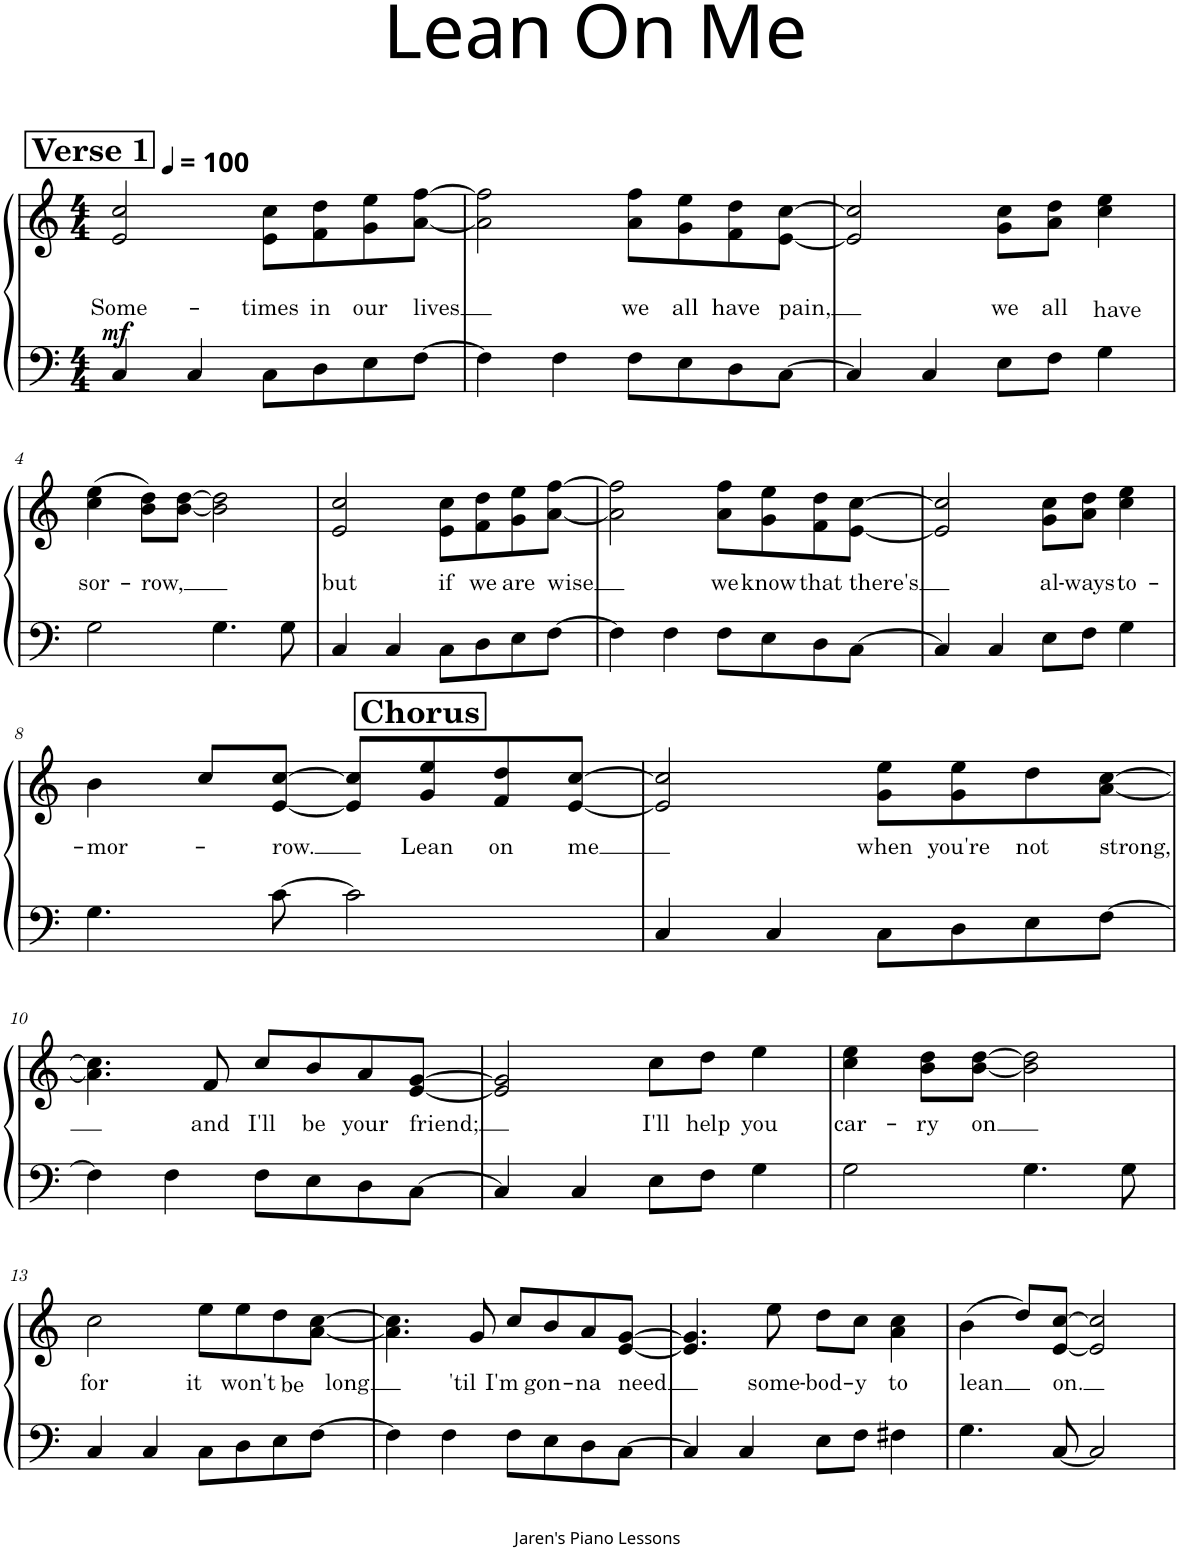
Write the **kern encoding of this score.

**kern	**kern	**text	**dynam
*part1	*part1	*part1	*part1
*staff2	*staff1	*staff1	*staff1/2
*I"Piano	*	*	*
*I'Pno.	*	*	*
*clefF4	*clefG2	*	*
*k[]	*k[]	*	*
*M4/4	*M4/4	*	*
*MM100	*MM100	*	*
!!LO:REH:place=s1:a:B:cj:fs=14:t=Verse 1
=1	=1	=1	=1
!	!	!LO:LY:b	!LO:DY:b
4C/	2e/ 2cc/	Some-	mf
4C/	.	.	.
!	!	!LO:LY:b	!
8C\L	8e\ 8cc\L	-times	.
!	!	!LO:LY:b	!
8D\	8f\ 8dd\	in	.
!	!	!LO:LY:b	!
8E\	8g\ 8ee\	our	.
!	!	!LO:LY:b	!
[8F\J	[8a\ [8ff\J	lives	.
=2	=2	=2	=2
4F\]	2a\] 2ff\]	.	.
4F\	.	.	.
!	!	!LO:LY:b	!
8F\L	8a\ 8ff\L	we	.
!	!	!LO:LY:b	!
8E\	8g\ 8ee\	all	.
!	!	!LO:LY:b	!
8D\	8f\ 8dd\	have	.
!	!	!LO:LY:b	!
[8C\J	[8e\ [8cc\J	pain,	.
=3	=3	=3	=3
4C/]	2e/] 2cc/]	.	.
4C/	.	.	.
!	!	!LO:LY:b	!
8E\L	8g\ 8cc\L	we	.
!	!	!LO:LY:b	!
8F\J	8a\ 8dd\J	all	.
!	!	!LO:LY:b	!
4G\	4cc\ 4ee\	have	.
!!LO:LB:g=z
=4	=4	=4	=4
!	!	!LO:LY:b	!
2G\	(4cc\ 4ee\	sor-	.
!	!	!LO:LY:b	!
.	8b\ 8dd\L)	-row,	.
.	[8b\ [8dd\J	.	.
4.G\	2b\] 2dd\]	.	.
8G\	.	.	.
=5	=5	=5	=5
!	!	!LO:LY:b	!
4C/	2e/ 2cc/	but	.
4C/	.	.	.
!	!	!LO:LY:b	!
8C\L	8e\ 8cc\L	if	.
!	!	!LO:LY:b	!
8D\	8f\ 8dd\	we	.
!	!	!LO:LY:b	!
8E\	8g\ 8ee\	are	.
!	!	!LO:LY:b	!
[8F\J	[8a\ [8ff\J	wise	.
=6	=6	=6	=6
4F\]	2a\] 2ff\]	.	.
4F\	.	.	.
!	!	!LO:LY:b	!
8F\L	8a\ 8ff\L	we	.
!	!	!LO:LY:b	!
8E\	8g\ 8ee\	know	.
!	!	!LO:LY:b	!
8D\	8f\ 8dd\	that	.
!	!	!LO:LY:b	!
[8C\J	[8e\ [8cc\J	there's	.
=7	=7	=7	=7
4C/]	2e/] 2cc/]	.	.
4C/	.	.	.
!	!	!LO:LY:b	!
8E\L	8g\ 8cc\L	al-	.
!	!	!LO:LY:b	!
8F\J	8a\ 8dd\J	-ways	.
!	!	!LO:LY:b	!
4G\	4cc\ 4ee\	to-	.
!!LO:LB:g=z
!!LO:REH:place=s1:a:B:cj:fs=14:t=Chorus:qo=2.5
=8	=8	=8	=8
!	!	!LO:LY:b	!
4.G\	4b\	-mor-	.
.	8cc/L	.	.
!	!	!LO:LY:b	!
[8c\	[8e/ [8cc/J	-row.	.
2c\]	8e/] 8cc/]L	.	.
!	!	!LO:LY:b	!
.	8g/ 8ee/	Lean	.
!	!	!LO:LY:b	!
.	8f/ 8dd/	on	.
!	!	!LO:LY:b	!
.	[8e/ [8cc/J	me	.
=9	=9	=9	=9
4C/	2e/] 2cc/]	.	.
4C/	.	.	.
!	!	!LO:LY:b	!
8C\L	8g\ 8ee\L	when	.
!	!	!LO:LY:b	!
8D\	8g\ 8ee\	you're	.
!	!	!LO:LY:b	!
8E\	8dd\	not	.
!	!	!LO:LY:b	!
[8F\J	[8a\ [8cc\J	strong,	.
!!LO:LB:g=z
=10	=10	=10	=10
4F\]	4.a\] 4.cc\]	.	.
4F\	.	.	.
!	!	!LO:LY:b	!
.	8f/	and	.
!	!	!LO:LY:b	!
8F\L	8cc/L	I'll	.
!	!	!LO:LY:b	!
8E\	8b/	be	.
!	!	!LO:LY:b	!
8D\	8a/	your	.
!	!	!LO:LY:b	!
[8C\J	[8e/ [8g/J	friend;	.
=11	=11	=11	=11
4C/]	2e/] 2g/]	.	.
4C/	.	.	.
!	!	!LO:LY:b	!
8E\L	8cc\L	I'll	.
!	!	!LO:LY:b	!
8F\J	8dd\J	help	.
!	!	!LO:LY:b	!
4G\	4ee\	you	.
=12	=12	=12	=12
!	!	!LO:LY:b	!
2G\	4cc\ 4ee\	car-	.
!	!	!LO:LY:b	!
.	8b\ 8dd\L	-ry	.
!	!	!LO:LY:b	!
.	[8b\ [8dd\J	on	.
4.G\	2b\] 2dd\]	.	.
8G\	.	.	.
!!LO:LB:g=z
=13	=13	=13	=13
!	!	!LO:LY:b	!
4C/	2cc\	for	.
4C/	.	.	.
!	!	!LO:LY:b	!
8C\L	8ee\L	it	.
!	!	!LO:LY:b	!
8D\	8ee\	won't	.
!	!	!LO:LY:b	!
8E\	8dd\	be	.
!	!	!LO:LY:b	!
[8F\J	[8a\ [8cc\J	long	.
=14	=14	=14	=14
4F\]	4.a\] 4.cc\]	.	.
4F\	.	.	.
!	!	!LO:LY:b	!
.	8g/	'til	.
!	!	!LO:LY:b	!
8F\L	8cc/L	I'm	.
!	!	!LO:LY:b	!
8E\	8b/	gon-	.
!	!	!LO:LY:b	!
8D\	8a/	-na	.
!	!	!LO:LY:b	!
[8C\J	[8e/ [8g/J	need	.
=15	=15	=15	=15
4C/]	4.e/] 4.g/]	.	.
4C/	.	.	.
!	!	!LO:LY:b	!
.	8ee\	some-	.
!	!	!LO:LY:b	!
8E\L	8dd\L	-bod-	.
!	!	!LO:LY:b	!
8F\J	8cc\J	-y	.
!	!	!LO:LY:b	!
4F#X\	4a\ 4cc\	to	.
=16	=16	=16	=16
!	!	!LO:LY:b	!
4.G\	(4b\	lean	.
.	8dd/L)	.	.
!	!	!LO:LY:b	!
[8C/	[8e/ [8cc/J	on.	.
2C/]	2e/] 2cc/]	.	.
=	=	=	=
*-	*-	*-	*-
